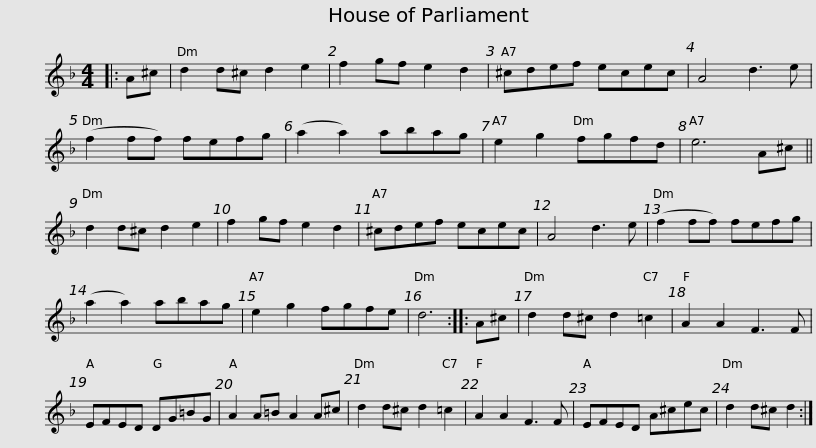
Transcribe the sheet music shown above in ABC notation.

X:1
L:1/8
M:4/4
I:linebreak $
K:Dmin
V:1 treble
V:1
|: A^c | d2 d^c d2 e2 | f2 gf e2 d2 | ^cdef ecec | A4 d3 e | %5
 (f2 ff) fefg | (a2 a2) abag |$ e2 g2 fgfd | e6 A^c || d2 d^c d2 e2 | %10
 f2 gf e2 d2 | ^cdef ecec | A4 d3 e | (f2 ff) fefg |$ (a2 a2) abag | %15
 e2 g2 fgfe | d6 :: A^c | d2 d^c d2 =c2 | A2 A2 F3 F | %20
 EFED DG=BG |$ A2 A=B A2 A^c | d2 d^c d2 =c2 | A2 A2 F3 F | EFED A^cec | %25
 d2 d^c d2 :| %26
